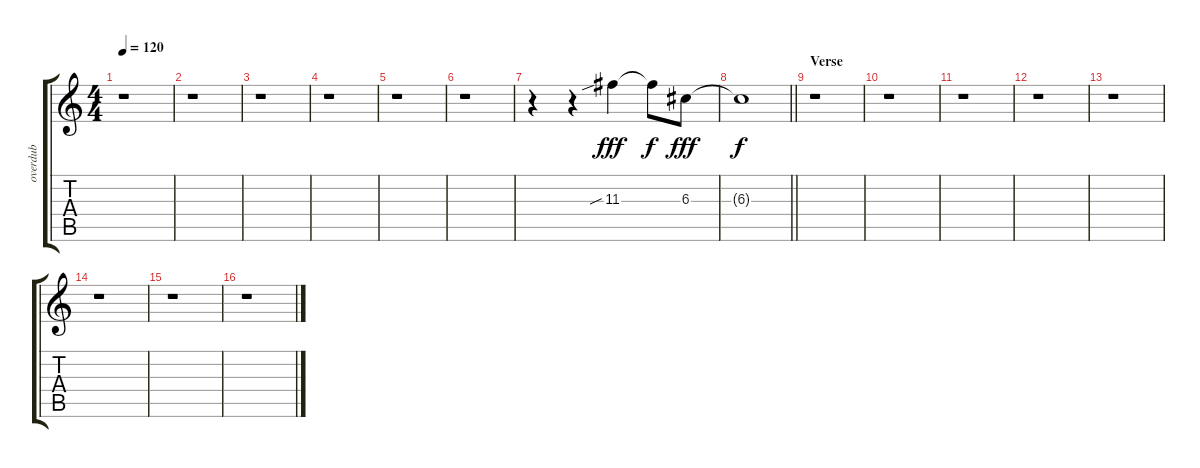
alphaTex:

\track ("overdub" "overdub") {instrument overdrivenguitar}
\staff {score tabs}
\tuning (E4 B3 G3 D3 A2 E2) {hide}
\ts (4 4)
\tempo 120
\clef g2
\ks c
r.1{dy fff} |
r.1 |
r.1 |
r.1 |
r.1 |
r.1 |
r.4 r.4 11.3{sib}.4 11.3{t}.8{dy f} 6.3.8{dy fff} |
\barLineRight lightlight
6.3{t}.1{dy f} |
\section ("" "Verse")
r.1 |
r.1 |
r.1 |
r.1 |
r.1 |
r.1 |
r.1 |
r.1
